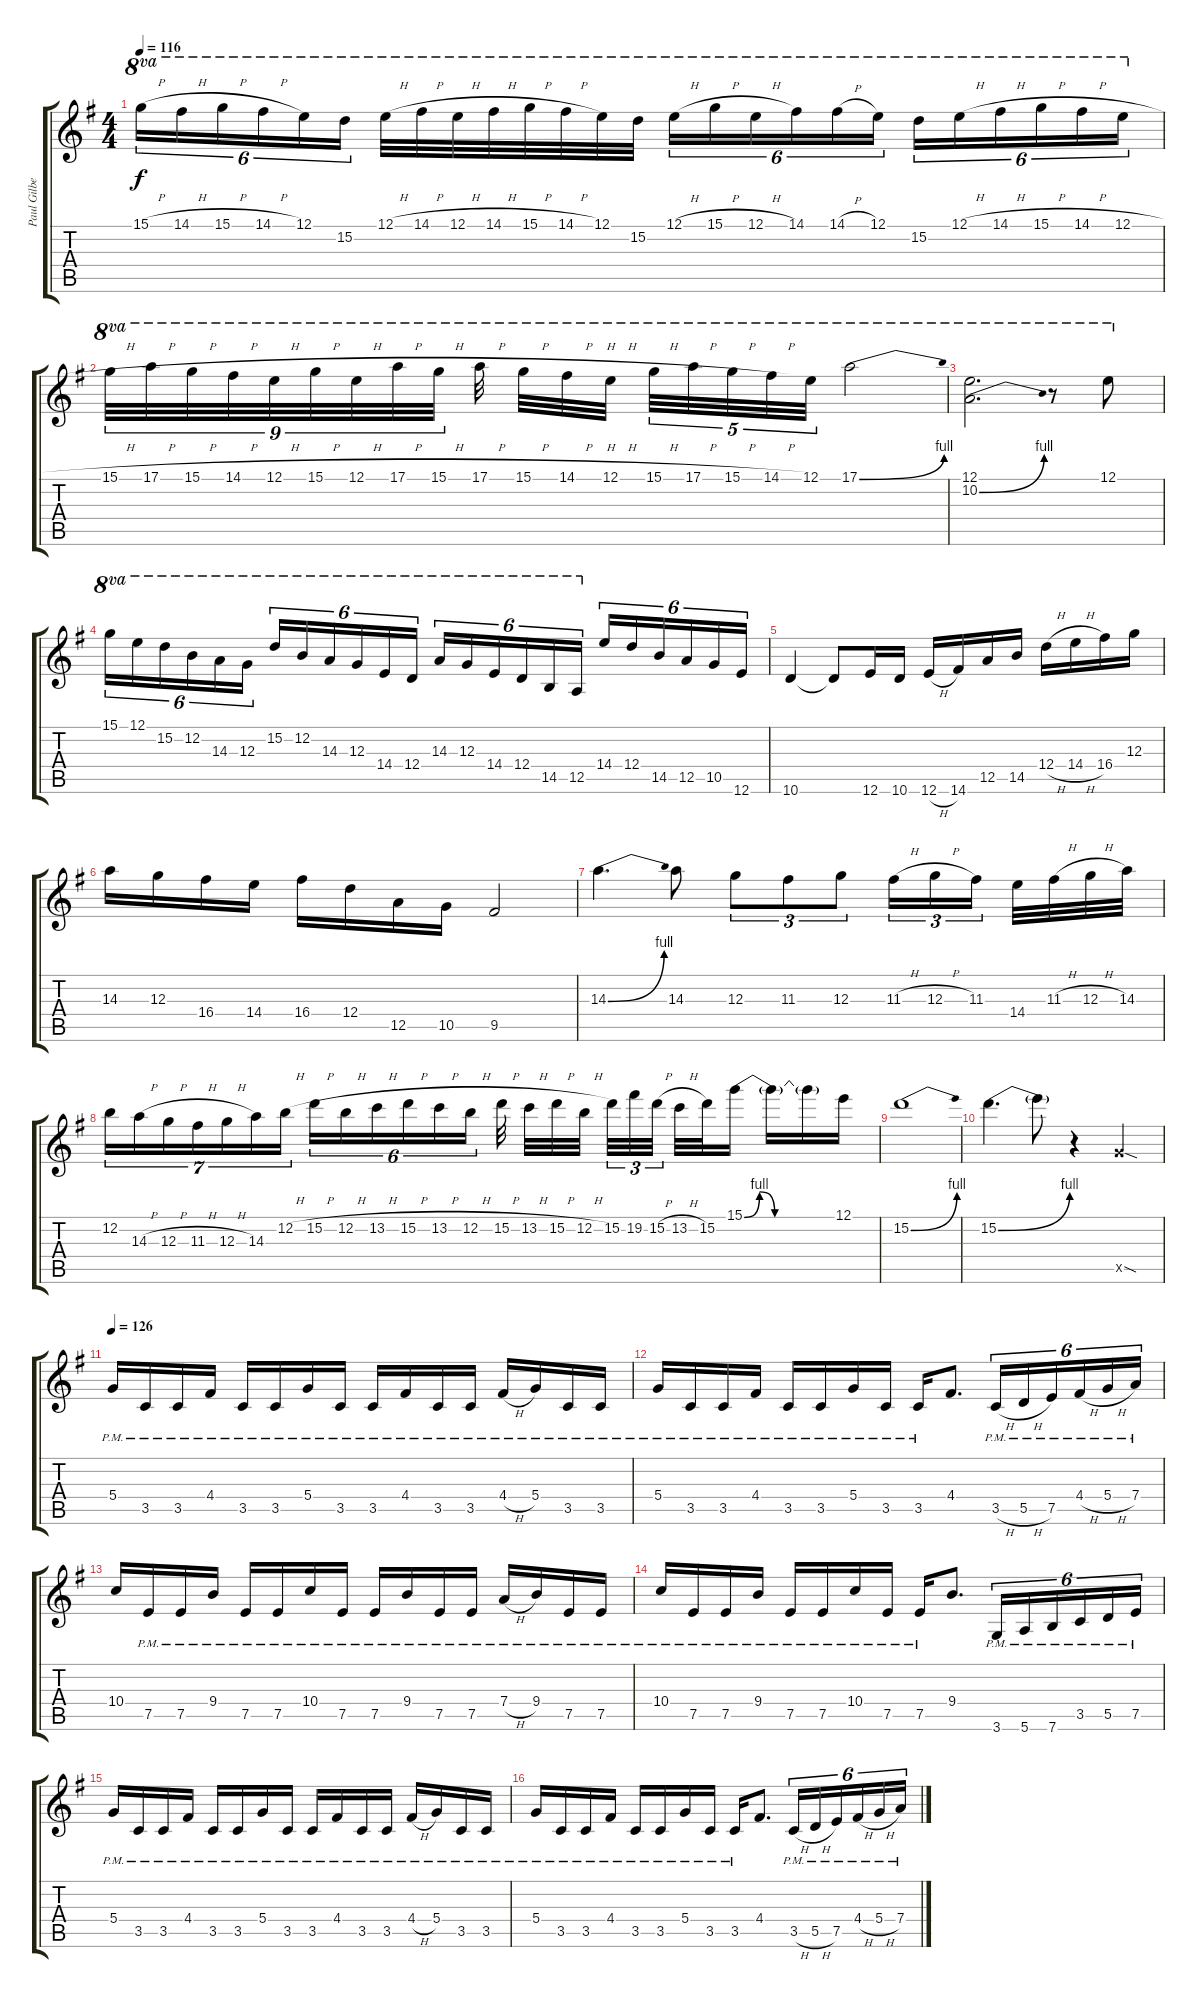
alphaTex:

\track ("Paul Gilbert" "Paul Gilbe") {instrument distortionguitar}
\staff {score tabs}
\tuning (E4 B3 G3 D3 A2 E2) {hide}
\ts (4 4)
\tempo 116
\clef g2
\ks g
15.1{h}.16{tu (6 4) ot 8va dy f} 14.1{h}.16{tu (6 4) ot 8va} 15.1{h}.16{tu (6 4) ot 8va} 14.1{h}.16{tu (6 4) ot 8va} 12.1.16{tu (6 4) ot 8va} 15.2.16{tu (6 4) ot 8va} 12.1{h}.32{ot 8va} 14.1{h}.32{ot 8va} 12.1{h}.32{ot 8va} 14.1{h}.32{ot 8va} 15.1{h}.32{ot 8va} 14.1{h}.32{ot 8va} 12.1.32{ot 8va} 15.2.32{ot 8va} 12.1{h}.16{tu (6 4) ot 8va} 15.1{h}.16{tu (6 4) ot 8va} 12.1{h}.16{tu (6 4) ot 8va} 14.1.16{tu (6 4) ot 8va} 14.1{h}.16{tu (6 4) ot 8va} 12.1.16{tu (6 4) ot 8va} 15.2.16{tu (6 4) ot 8va} 12.1{h}.16{tu (6 4) ot 8va} 14.1{h}.16{tu (6 4) ot 8va} 15.1{h}.16{tu (6 4) ot 8va} 14.1{h}.16{tu (6 4) ot 8va} 12.1{h}.16{tu (6 4) ot 8va} |
15.1{h}.32{tu (9 8) ot 8va} 17.1{h}.32{tu (9 8) ot 8va} 15.1{h}.32{tu (9 8) ot 8va} 14.1{h}.32{tu (9 8) ot 8va} 12.1{h}.32{tu (9 8) ot 8va} 15.1{h}.32{tu (9 8) ot 8va} 12.1{h}.32{tu (9 8) ot 8va} 17.1{h}.32{tu (9 8) ot 8va} 15.1{h}.32{tu (9 8) ot 8va} 17.1{h}.32{ot 8va} 15.1{h}.32{ot 8va} 14.1{h}.32{ot 8va} 12.1{h}.32{ot 8va beam splitsecondary} 15.1{h}.32{tu (5 4) ot 8va} 17.1{h}.32{tu (5 4) ot 8va} 15.1{h}.32{tu (5 4) ot 8va} 14.1{h}.32{tu (5 4) ot 8va} 12.1.32{tu (5 4) ot 8va} 17.1{be (bend 0 0 60 4)}.2{ot 8va} |
(12.1 10.2{be (bend 0 0 60 4)}).2{d ot 8va} r.8{ot 8va} 12.1.8{ot 8va} |
15.1.16{tu (6 4) ot 8va} 12.1.16{tu (6 4) ot 8va} 15.2.16{tu (6 4) ot 8va} 12.2.16{tu (6 4) ot 8va} 14.3.16{tu (6 4) ot 8va} 12.3.16{tu (6 4) ot 8va} 15.2.16{tu (6 4) ot 8va} 12.2.16{tu (6 4) ot 8va} 14.3.16{tu (6 4) ot 8va} 12.3.16{tu (6 4) ot 8va} 14.4.16{tu (6 4) ot 8va} 12.4.16{tu (6 4) ot 8va} 14.3.16{tu (6 4) ot 8va} 12.3.16{tu (6 4) ot 8va} 14.4.16{tu (6 4) ot 8va} 12.4.16{tu (6 4) ot 8va} 14.5.16{tu (6 4) ot 8va} 12.5.16{tu (6 4) ot 8va} 14.4.16{tu (6 4)} 12.4.16{tu (6 4)} 14.5.16{tu (6 4)} 12.5.16{tu (6 4)} 10.5.16{tu (6 4)} 12.6.16{tu (6 4)} |
10.6.4 10.6{t}.8 12.6.16 10.6.16 12.6{h}.16 14.6.16 12.5.16 14.5.16 12.4{h}.16 14.4{h}.16 16.4.16 12.3.16 |
14.3.16 12.3.16 16.4.16 14.4.16 16.4.16 12.4.16 12.5.16 10.5.16 9.5.2 |
14.3{be (bend 0 0 60 4)}.4{d} 14.3.8 12.3.8{tu (3 2)} 11.3.8{tu (3 2)} 12.3.8{tu (3 2)} 11.3{h}.16{tu (3 2)} 12.3{h}.16{tu (3 2)} 11.3.16{tu (3 2) beam splitsecondary} 14.4.32 11.3{h}.32 12.3{h}.32 14.3.32 |
12.2.16{tu (7 4)} 14.3{h}.16{tu (7 4)} 12.3{h}.16{tu (7 4)} 11.3{h}.16{tu (7 4)} 12.3{h}.16{tu (7 4)} 14.3.16{tu (7 4)} 12.2{h}.16{tu (7 4)} 15.2{h}.16{tu (6 4)} 12.2{h}.16{tu (6 4)} 13.2{h}.16{tu (6 4)} 15.2{h}.16{tu (6 4)} 13.2{h}.16{tu (6 4)} 12.2{h}.16{tu (6 4)} 15.2{h}.32 13.2{h}.32 15.2{h}.32 12.2{h}.32{beam splitsecondary} 15.2.32{tu (3 2)} 19.2.32{tu (3 2)} 15.2{h}.32{tu (3 2) beam splitsecondary} 13.2{h}.32 15.2.32 15.1{be (custom 0 0 10 4 20 0 60 0)}.16 15.1{t}.16 15.1{t}.16 12.1.16 |
15.2{be (bend 0 0 60 4)}.1 |
15.2{be (bend 0 0 60 4)}.4{d} 15.2{t}.8 r.4 10.5{sod x}.4 |
\tempo 126
5.4{pm}.16{volume 12 balance 12} 3.5{pm}.16 3.5{pm}.16 4.4{pm}.16 3.5{pm}.16 3.5{pm}.16 5.4{pm}.16 3.5{pm}.16 3.5{pm}.16 4.4{pm}.16 3.5{pm}.16 3.5{pm}.16 4.4{h pm}.16 5.4{pm}.16 3.5{pm}.16 3.5{pm}.16 |
5.4{pm}.16 3.5{pm}.16 3.5{pm}.16 4.4{pm}.16 3.5{pm}.16 3.5{pm}.16 5.4{pm}.16 3.5{pm}.16 3.5{pm}.16 4.4.8{d} 3.5{h pm}.16{tu (6 4)} 5.5{h pm}.16{tu (6 4)} 7.5{pm}.16{tu (6 4)} 4.4{h pm}.16{tu (6 4)} 5.4{h pm}.16{tu (6 4)} 7.4{pm}.16{tu (6 4)} |
10.4.16 7.5{pm}.16 7.5{pm}.16 9.4{pm}.16 7.5{pm}.16 7.5{pm}.16 10.4{pm}.16 7.5{pm}.16 7.5{pm}.16 9.4{pm}.16 7.5{pm}.16 7.5{pm}.16 7.4{h pm}.16 9.4{pm}.16 7.5{pm}.16 7.5{pm}.16 |
10.4{pm}.16 7.5{pm}.16 7.5{pm}.16 9.4{pm}.16 7.5{pm}.16 7.5{pm}.16 10.4{pm}.16 7.5{pm}.16 7.5{pm}.16 9.4.8{d} 3.6{pm}.16{tu (6 4)} 5.6{pm}.16{tu (6 4)} 7.6{pm}.16{tu (6 4)} 3.5{pm}.16{tu (6 4)} 5.5{pm}.16{tu (6 4)} 7.5{pm}.16{tu (6 4)} |
5.4{pm}.16 3.5{pm}.16 3.5{pm}.16 4.4{pm}.16 3.5{pm}.16 3.5{pm}.16 5.4{pm}.16 3.5{pm}.16 3.5{pm}.16 4.4{pm}.16 3.5{pm}.16 3.5{pm}.16 4.4{h pm}.16 5.4{pm}.16 3.5{pm}.16 3.5{pm}.16 |
5.4{pm}.16 3.5{pm}.16 3.5{pm}.16 4.4{pm}.16 3.5{pm}.16 3.5{pm}.16 5.4{pm}.16 3.5{pm}.16 3.5{pm}.16 4.4.8{d} 3.5{h pm}.16{tu (6 4)} 5.5{h pm}.16{tu (6 4)} 7.5{pm}.16{tu (6 4)} 4.4{h pm}.16{tu (6 4)} 5.4{h pm}.16{tu (6 4)} 7.4{pm}.16{tu (6 4)}
